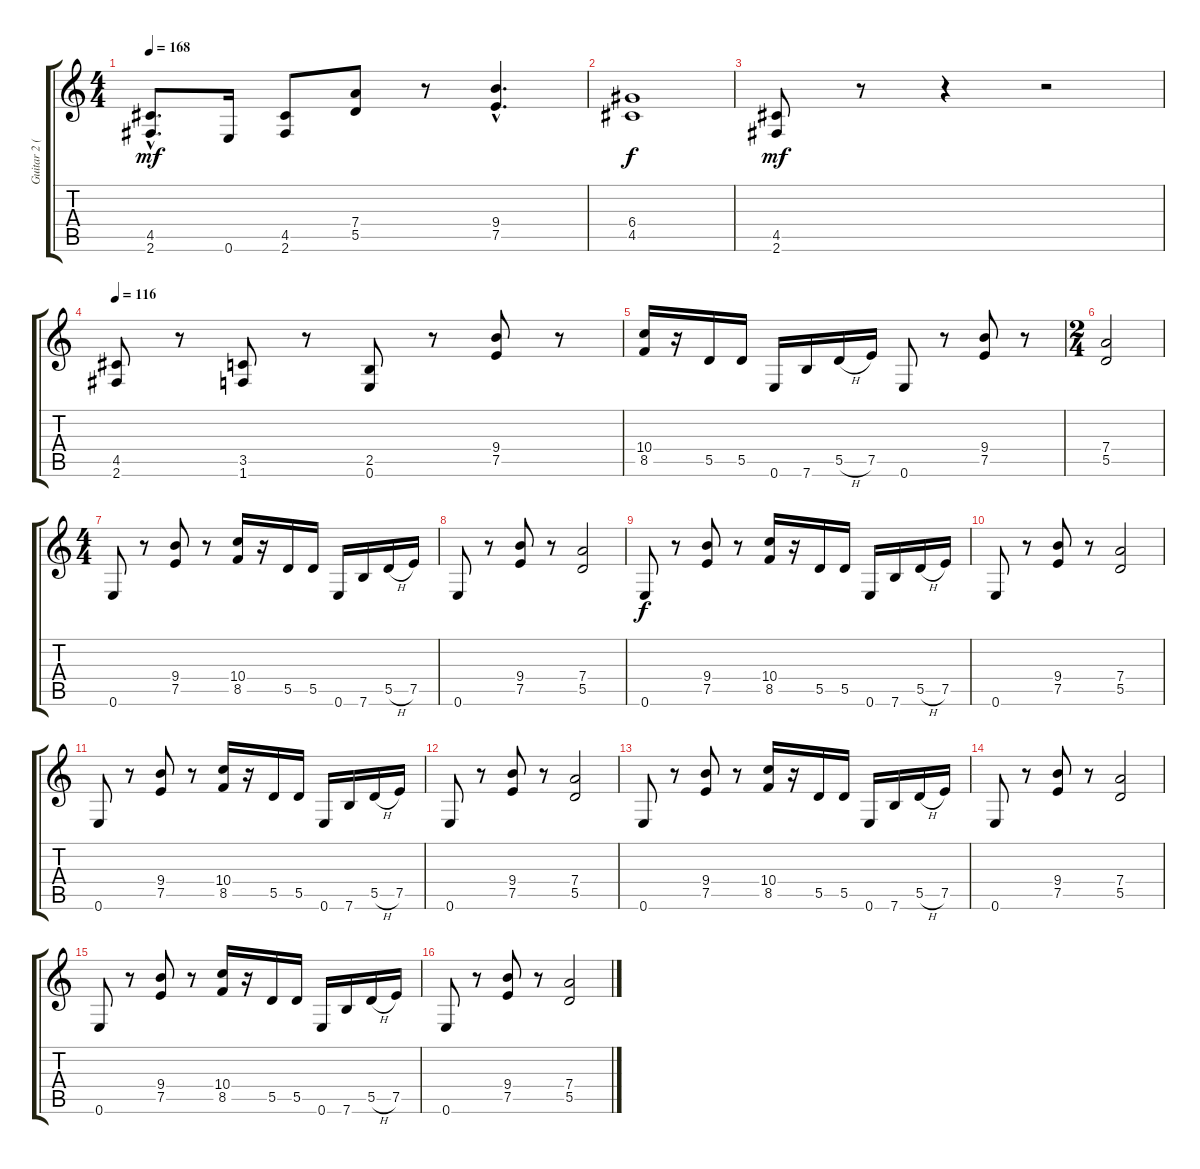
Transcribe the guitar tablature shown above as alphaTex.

\track ("Guitar 2 (Chris Poland)" "Guitar 2 (") {instrument distortionguitar}
\staff {score tabs}
\tuning (E4 B3 G3 D3 A2 E2) {hide}
\ts (4 4)
\tempo 168
\clef g2
\ks c
(4.5{hac} 2.6{hac}).8{d dy mf} 0.6.16 (4.5 2.6).8 (7.4 5.5).8 r.8 (9.4{hac} 7.5{hac}).4{d} |
(6.4 4.5).1{dy f} |
(4.5 2.6).8{dy mf} r.8 r.4 r.2 |
\tempo 116
(4.5 2.6).8 r.8 (3.5 1.6).8 r.8 (2.5 0.6).8 r.8 (9.4 7.5).8 r.8 |
(10.4 8.5).16 r.16 5.5.16 5.5.16 0.6.16 7.6.16 5.5{h}.16 7.5.16 0.6.8 r.8 (9.4 7.5).8 r.8 |
\ts (2 4)
(7.4 5.5).2 |
\ts (4 4)
0.6.8 r.8 (9.4 7.5).8 r.8 (10.4 8.5).16 r.16 5.5.16 5.5.16 0.6.16 7.6.16 5.5{h}.16 7.5.16 |
0.6.8 r.8 (9.4 7.5).8 r.8 (7.4 5.5).2 |
0.6.8{dy f} r.8 (9.4 7.5).8 r.8 (10.4 8.5).16 r.16 5.5.16 5.5.16 0.6.16 7.6.16 5.5{h}.16 7.5.16 |
0.6.8 r.8 (9.4 7.5).8 r.8 (7.4 5.5).2 |
0.6.8 r.8 (9.4 7.5).8 r.8 (10.4 8.5).16 r.16 5.5.16 5.5.16 0.6.16 7.6.16 5.5{h}.16 7.5.16 |
0.6.8 r.8 (9.4 7.5).8 r.8 (7.4 5.5).2 |
0.6.8 r.8 (9.4 7.5).8 r.8 (10.4 8.5).16 r.16 5.5.16 5.5.16 0.6.16 7.6.16 5.5{h}.16 7.5.16 |
0.6.8 r.8 (9.4 7.5).8 r.8 (7.4 5.5).2 |
0.6.8 r.8 (9.4 7.5).8 r.8 (10.4 8.5).16 r.16 5.5.16 5.5.16 0.6.16 7.6.16 5.5{h}.16 7.5.16 |
0.6.8 r.8 (9.4 7.5).8 r.8 (7.4 5.5).2
